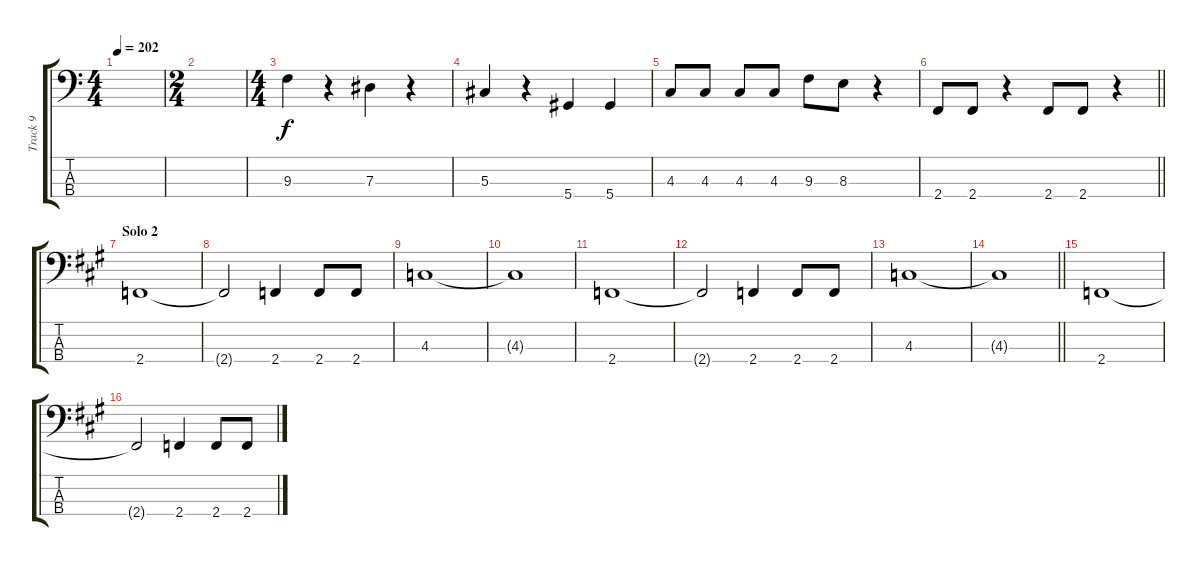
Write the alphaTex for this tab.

\track ("Track 9" "Track 9") {instrument electricbasspick}
\staff {score tabs}
\tuning (Gb2 Db2 Ab1 Eb1) {hide}
\ts (4 4)
\tempo 202
\clef f4
\ks c
|
\ts (2 4)
|
\ts (4 4)
9.3.4 r.4 7.3.4 r.4 |
5.3.4 r.4 5.4.4 5.4.4 |
4.3.8 4.3.8 4.3.8 4.3.8 9.3.8 8.3.8 r.4 |
\barLineRight lightlight
2.4.8 2.4.8 r.4 2.4.8 2.4.8 r.4 |
\section ("" "Solo 2")
\ks a
2.4.1 |
2.4{t}.2 2.4.4 2.4.8 2.4.8 |
4.3.1 |
4.3{t}.1 |
2.4.1 |
2.4{t}.2 2.4.4 2.4.8 2.4.8 |
4.3.1 |
\barLineRight lightlight
4.3{t}.1 |
2.4.1 |
2.4{t}.2 2.4.4 2.4.8 2.4.8
